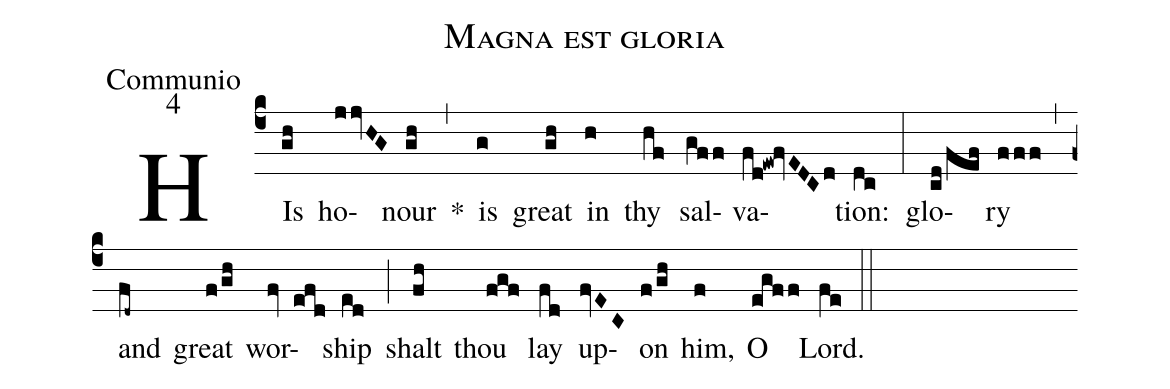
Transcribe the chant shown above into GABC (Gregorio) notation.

name:Magna est gloria;
office-part:Communio;
mode:4;
%%
(c4) HIs(gh) ho(jjvHG)nour(gh) *(,) is(g) great(gh) in(h) thy(hf) sal(gff)va(fd!ew!fvEDCd)tion:(dc) (:) glo(cd/fef)ry(fff) (,) and(fd~) great(f/gh) wor(fv efd)ship(ed) (;) shalt(fh) thou(fgf) lay(fd) up(fvEC)on(f/gh) him,(f) O(egff) Lord.(fe) (::)
